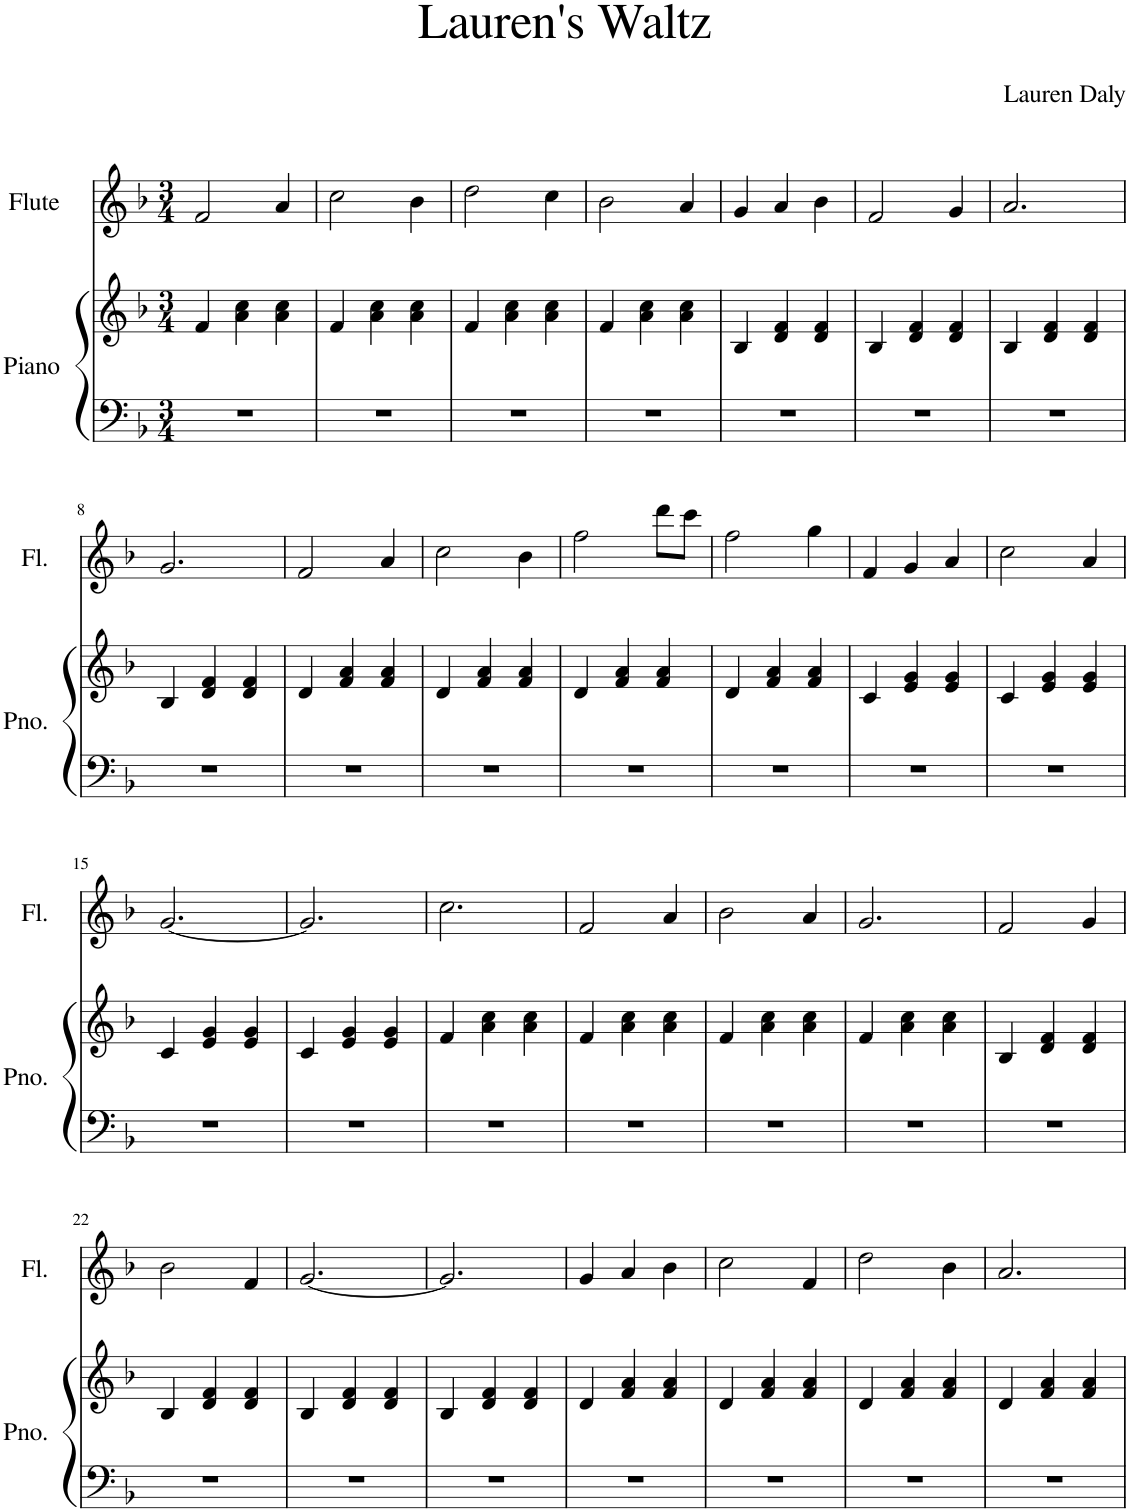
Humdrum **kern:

**kern	**kern	**kern
*part2	*part2	*part1
*staff3	*staff2	*staff1
*I"Piano	*	*I"Flute
*I'Pno.	*	*I'Fl.
*clefF4	*clefG2	*clefG2
*k[b-]	*k[b-]	*k[b-]
*M3/4	*M3/4	*M3/4
=1	=1	=1
2.r	4f/	2f/
.	4a\ 4cc\	.
.	4a\ 4cc\	4a/
=2	=2	=2
2.r	4f/	2cc\
.	4a\ 4cc\	.
.	4a\ 4cc\	4b-\
=3	=3	=3
2.r	4f/	2dd\
.	4a\ 4cc\	.
.	4a\ 4cc\	4cc\
=4	=4	=4
2.r	4f/	2b-\
.	4a\ 4cc\	.
.	4a\ 4cc\	4a/
=5	=5	=5
2.r	4B-/	4g/
.	4d/ 4f/	4a/
.	4d/ 4f/	4b-\
=6	=6	=6
2.r	4B-/	2f/
.	4d/ 4f/	.
.	4d/ 4f/	4g/
=7	=7	=7
2.r	4B-/	2.a/
.	4d/ 4f/	.
.	4d/ 4f/	.
!!LO:LB:g=z
=8	=8	=8
2.r	4B-/	2.g/
.	4d/ 4f/	.
.	4d/ 4f/	.
=9	=9	=9
2.r	4d/	2f/
.	4f/ 4a/	.
.	4f/ 4a/	4a/
=10	=10	=10
2.r	4d/	2cc\
.	4f/ 4a/	.
.	4f/ 4a/	4b-\
=11	=11	=11
2.r	4d/	2ff\
.	4f/ 4a/	.
.	4f/ 4a/	8ddd\L
.	.	8ccc\J
=12	=12	=12
2.r	4d/	2ff\
.	4f/ 4a/	.
.	4f/ 4a/	4gg\
=13	=13	=13
2.r	4c/	4f/
.	4e/ 4g/	4g/
.	4e/ 4g/	4a/
=14	=14	=14
2.r	4c/	2cc\
.	4e/ 4g/	.
.	4e/ 4g/	4a/
!!LO:LB:g=z
=15	=15	=15
2.r	4c/	[2.g/
.	4e/ 4g/	.
.	4e/ 4g/	.
=16	=16	=16
2.r	4c/	2.g/]
.	4e/ 4g/	.
.	4e/ 4g/	.
=17	=17	=17
2.r	4f/	2.cc\
.	4a\ 4cc\	.
.	4a\ 4cc\	.
=18	=18	=18
2.r	4f/	2f/
.	4a\ 4cc\	.
.	4a\ 4cc\	4a/
=19	=19	=19
2.r	4f/	2b-\
.	4a\ 4cc\	.
.	4a\ 4cc\	4a/
=20	=20	=20
2.r	4f/	2.g/
.	4a\ 4cc\	.
.	4a\ 4cc\	.
=21	=21	=21
2.r	4B-/	2f/
.	4d/ 4f/	.
.	4d/ 4f/	4g/
!!LO:LB:g=z
=22	=22	=22
2.r	4B-/	2b-\
.	4d/ 4f/	.
.	4d/ 4f/	4f/
=23	=23	=23
2.r	4B-/	[2.g/
.	4d/ 4f/	.
.	4d/ 4f/	.
=24	=24	=24
2.r	4B-/	2.g/]
.	4d/ 4f/	.
.	4d/ 4f/	.
=25	=25	=25
2.r	4d/	4g/
.	4f/ 4a/	4a/
.	4f/ 4a/	4b-\
=26	=26	=26
2.r	4d/	2cc\
.	4f/ 4a/	.
.	4f/ 4a/	4f/
=27	=27	=27
2.r	4d/	2dd\
.	4f/ 4a/	.
.	4f/ 4a/	4b-\
=28	=28	=28
2.r	4d/	2.a/
.	4f/ 4a/	.
.	4f/ 4a/	.
=	=	=
*-	*-	*-
